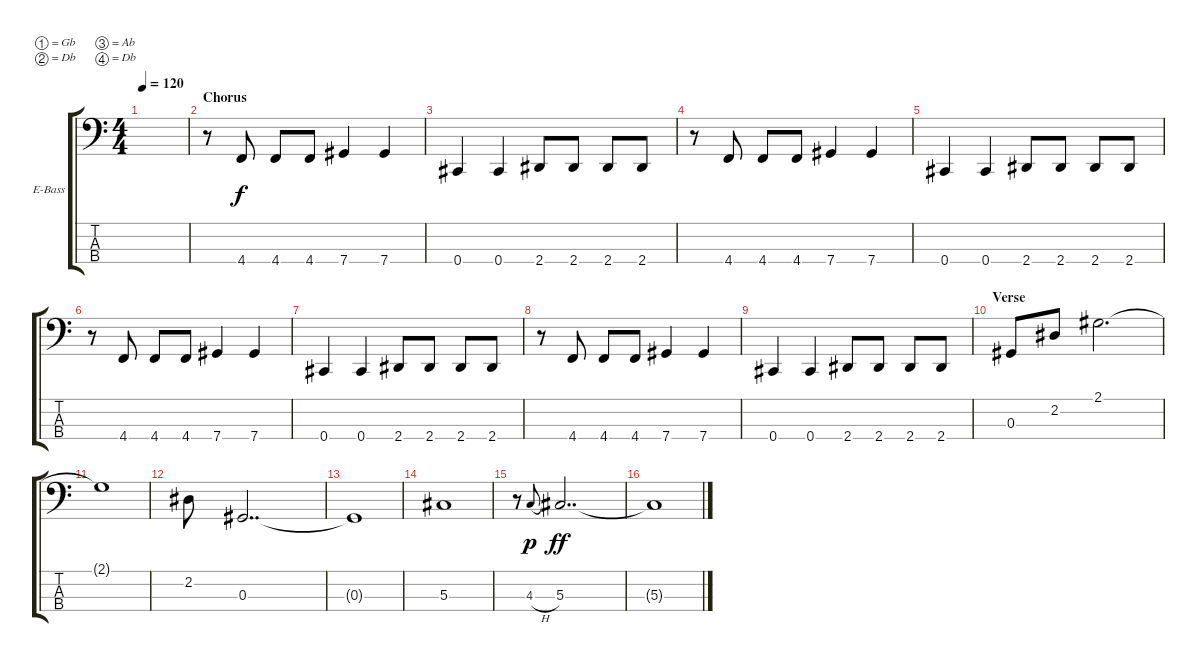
\defaultSystemsLayout 4
\bracketExtendMode groupsimilarinstruments
\firstSystemTrackNameOrientation horizontal
\otherSystemsTrackNameOrientation horizontal
\track ("Electric Bass" "E-Bass") {instrument electricbassfinger}
\staff {score tabs}
\tuning (Gb2 Db2 Ab1 Db1)
\ts (4 4)
\tempo 120
\clef f4
\ks c
|
\section ("" "Chorus")
r.8 4.4.8 4.4.8 4.4.8 7.4.4 7.4.4 |
0.4.4 0.4.4 2.4.8 2.4.8 2.4.8 2.4.8 |
r.8 4.4.8 4.4.8 4.4.8 7.4.4 7.4.4 |
0.4.4 0.4.4 2.4.8 2.4.8 2.4.8 2.4.8 |
r.8 4.4.8 4.4.8 4.4.8 7.4.4 7.4.4 |
0.4.4 0.4.4 2.4.8 2.4.8 2.4.8 2.4.8 |
r.8 4.4.8 4.4.8 4.4.8 7.4.4 7.4.4 |
0.4.4 0.4.4 2.4.8 2.4.8 2.4.8 2.4.8 |
\section ("" "Verse")
0.3.8 2.2.8 2.1.2{d} |
2.1{t}.1 |
2.2.8 0.3.2{dd} |
0.3{t}.1 |
5.3.1 |
r.8 4.3{h}.8{gr onbeat dy p} 5.3.2{dd dy ff} |
5.3{t}.1
